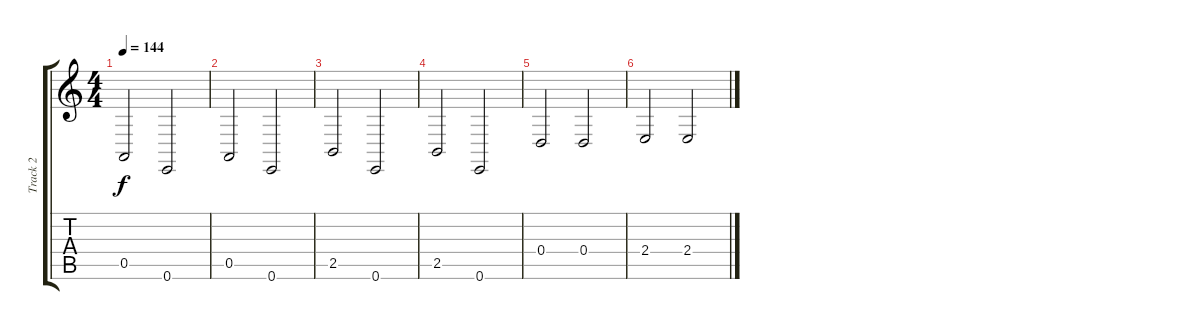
\track ("Track 2" "Track 2") {instrument lead3calliope}
\staff {score tabs}
\tuning (E4 B3 G3 D3 A2 E2) {hide}
\ts (4 4)
\tempo 144
\clef g2
\ks c
0.5.2{dy f} 0.6.2 |
0.5.2 0.6.2 |
2.5.2 0.6.2 |
2.5.2 0.6.2 |
0.4.2 0.4.2 |
2.4.2 2.4.2
